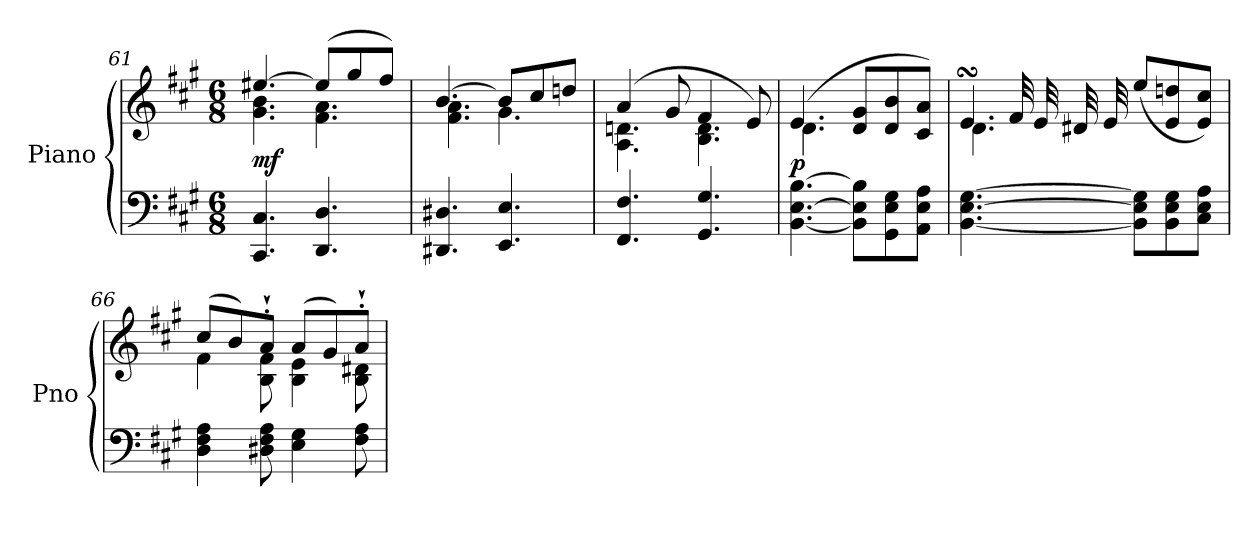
**kern	**kern	**dynam
*part1	*part1	*part1
*staff2	*staff1	*staff1/2
*I"Piano	*	*
*I'Pno	*	*
!!LO:LB:g=z
*clefF4	*clefG2	*
*k[f#c#g#]	*k[f#c#g#]	*
*M6/8	*M6/8	*
=61	=61	=61
*	*^	*
!	!	!	!LO:DY:b
4.CC#/ 4.C#/	[4.ee#X/	4.g#\ 4.b\	mf
4.DD/ 4.D/	(8ee#/L]	4.f#\ 4.a\	.
.	8gg#/	.	.
.	8ff#/J)	.	.
=62	=62	=62	=62
4.DD#X/ 4.D#X/	[4.b/	4.f#\ 4.a\	.
4.EE/ 4.E/	8b/L]	4.g#\	.
.	8cc#/	.	.
.	8ddn/J	.	.
=63	=63	=63	=63
!	!	!	!LO:DY:b
4.FF#/ 4.F#/	(4a/	4.A\ 4.dn\	other-dynamics
.	8g#/	.	.
4.GG#/ 4.G#/	4f#/	4.B\ 4.d\	.
.	8e/)	.	.
=64	=64	=64	=64
!	!	!	!LO:DY:b
[4.BB\ [4.E\ [4.B\	(4.e/	4.d\	p
8BB\] 8E\] 8B\]L	8d/ 8g#/L	4.ryy	.
8GG#\ 8E\ 8G#\	8d/ 8b/	.	.
8AA\ 8E\ 8A\J	8c#/ 8a/J)	.	.
=65	=65	=65	=65
*	*	*^	*
[4.BB\ [4.E\ [4.G#\	4.esSSS/	4.d\	4ryy	.
.	.	.	32f#	.
.	.	.	32e	.
.	.	.	32d#X	.
.	.	.	32e	.
8BB\] 8E\] 8G#\]L	(8ee/L	4.ryy	4.ryy	.
8BB\ 8E\ 8G#\	8e/ 8ddn/	.	.	.
8C#\ 8E\ 8A\J	8e/ 8cc#/J)	.	.	.
*	*	*v	*v	*
=66	=66	=66	=66
4D\ 4F#\ 4A\	(8cc#/L	4f#\	.
.	8b/)	.	.
8D#X\ 8F#\ 8A\	8a'`/J	8B\ 8f#\	.
4E\ 4G#\	(8a/L	4B\ 4e\	.
.	8g#/)	.	.
8F#\ 8A\	8a'`/J	8B\ 8d#X\	.
*	*v	*v	*
=	=	=
*-	*-	*-
